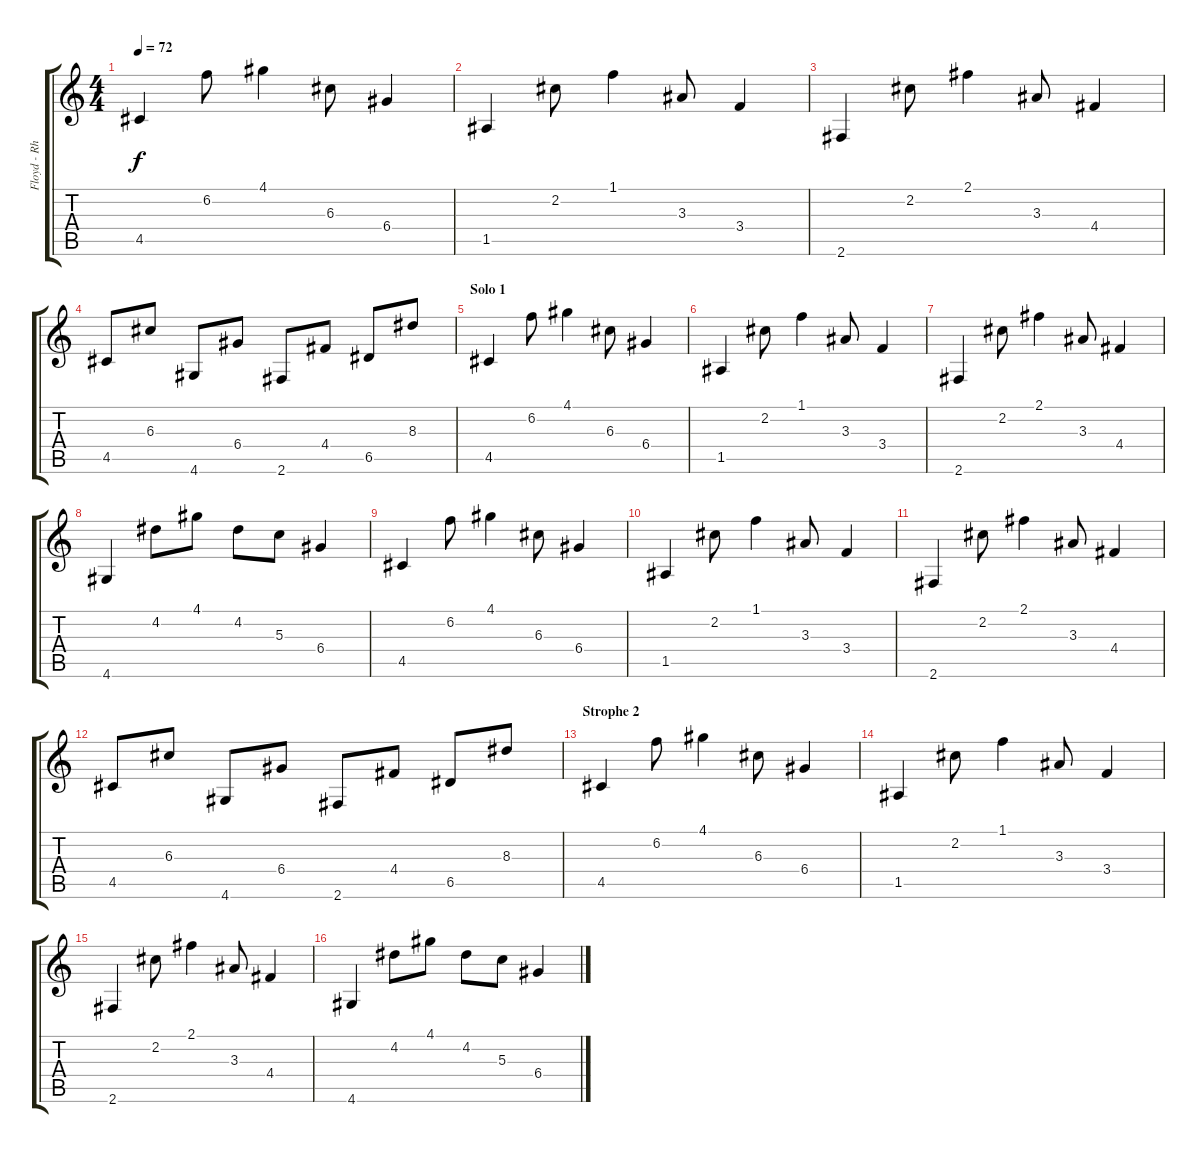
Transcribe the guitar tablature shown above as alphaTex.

\track ("Floyd - Rhythm Guitar 2" "Floyd - Rh") {instrument distortionguitar}
\staff {score tabs}
\tuning (E4 B3 G3 D3 A2 E2) {hide}
\ts (4 4)
\tempo 72
\clef g2
\ks c
4.5.4{dy f} 6.2.8 4.1.4 6.3.8 6.4.4 |
1.5.4 2.2.8 1.1.4 3.3.8 3.4.4 |
2.6.4 2.2.8 2.1.4 3.3.8 4.4.4 |
4.5.8 6.3.8 4.6.8 6.4.8 2.6.8 4.4.8 6.5.8 8.3.8 |
\section ("" "Solo 1")
4.5.4 6.2.8 4.1.4 6.3.8 6.4.4 |
1.5.4 2.2.8 1.1.4 3.3.8 3.4.4 |
2.6.4 2.2.8 2.1.4 3.3.8 4.4.4 |
4.6.4 4.2.8 4.1.8 4.2.8 5.3.8 6.4.4 |
4.5.4 6.2.8 4.1.4 6.3.8 6.4.4 |
1.5.4 2.2.8 1.1.4 3.3.8 3.4.4 |
2.6.4 2.2.8 2.1.4 3.3.8 4.4.4 |
4.5.8 6.3.8 4.6.8 6.4.8 2.6.8 4.4.8 6.5.8 8.3.8 |
\section ("" "Strophe 2")
4.5.4 6.2.8 4.1.4 6.3.8 6.4.4 |
1.5.4 2.2.8 1.1.4 3.3.8 3.4.4 |
2.6.4 2.2.8 2.1.4 3.3.8 4.4.4 |
4.6.4 4.2.8 4.1.8 4.2.8 5.3.8 6.4.4
